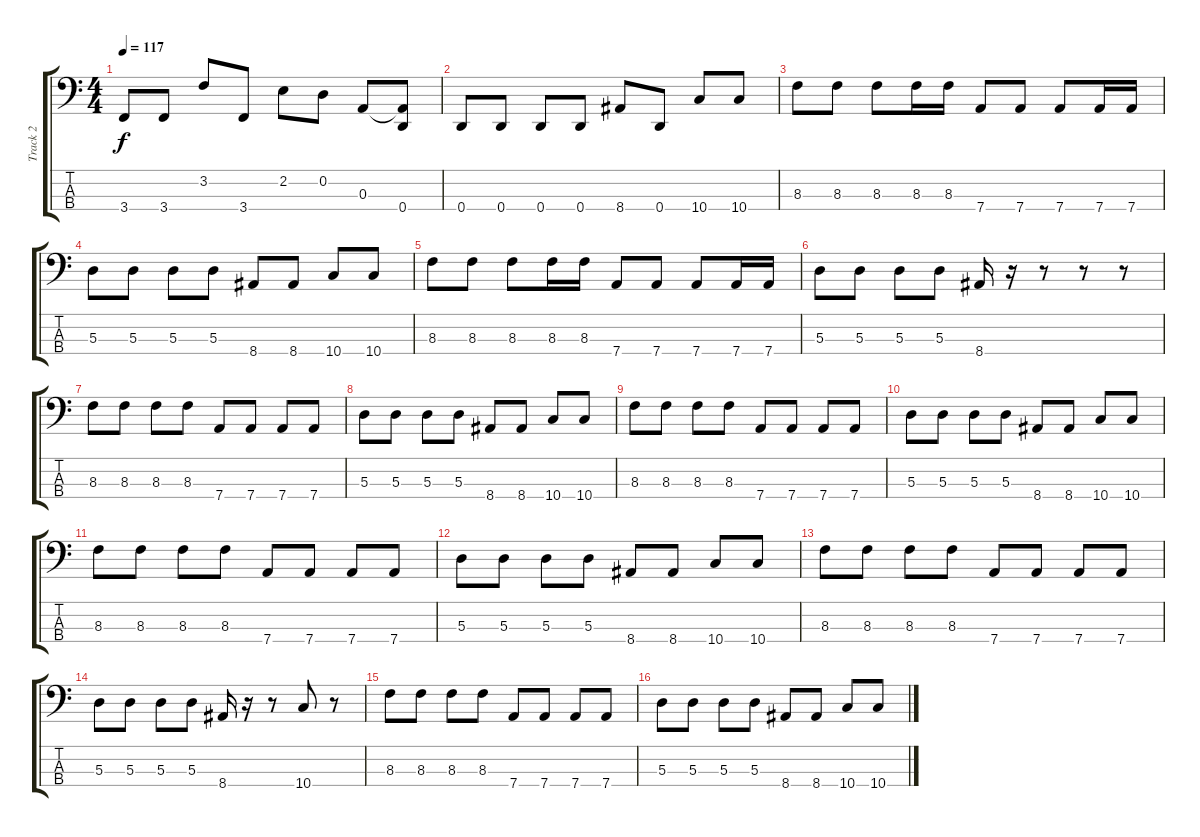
\track ("Track 2" "Track 2") {instrument electricbasspick}
\staff {score tabs}
\tuning (G2 D2 A1 D1) {hide}
\ts (4 4)
\tempo 117
\clef f4
\ks c
3.4.8{dy f volume 11} 3.4.8 3.2.8 3.4.8 2.2.8 0.2.8 0.3.8 (0.3{t} 0.4).8 |
0.4.8 0.4.8 0.4.8 0.4.8 8.4.8 0.4.8 10.4.8 10.4.8 |
8.3.8 8.3.8 8.3.8 8.3.16 8.3.16 7.4.8 7.4.8 7.4.8 7.4.16 7.4.16 |
5.3.8 5.3.8 5.3.8 5.3.8 8.4.8 8.4.8 10.4.8 10.4.8 |
8.3.8 8.3.8 8.3.8 8.3.16 8.3.16 7.4.8 7.4.8 7.4.8 7.4.16 7.4.16 |
5.3.8 5.3.8 5.3.8 5.3.8 8.4.16 r.16 r.8 r.8 r.8 |
8.3.8 8.3.8 8.3.8 8.3.8 7.4.8 7.4.8 7.4.8 7.4.8 |
5.3.8 5.3.8 5.3.8 5.3.8 8.4.8 8.4.8 10.4.8 10.4.8 |
8.3.8 8.3.8 8.3.8 8.3.8 7.4.8 7.4.8 7.4.8 7.4.8 |
5.3.8 5.3.8 5.3.8 5.3.8 8.4.8 8.4.8 10.4.8 10.4.8 |
8.3.8 8.3.8 8.3.8 8.3.8 7.4.8 7.4.8 7.4.8 7.4.8 |
5.3.8 5.3.8 5.3.8 5.3.8 8.4.8 8.4.8 10.4.8 10.4.8 |
8.3.8 8.3.8 8.3.8 8.3.8 7.4.8 7.4.8 7.4.8 7.4.8 |
5.3.8 5.3.8 5.3.8 5.3.8 8.4.16 r.16 r.8 10.4.8 r.8 |
8.3.8 8.3.8 8.3.8 8.3.8 7.4.8 7.4.8 7.4.8 7.4.8 |
5.3.8 5.3.8 5.3.8 5.3.8 8.4.8 8.4.8 10.4.8 10.4.8
